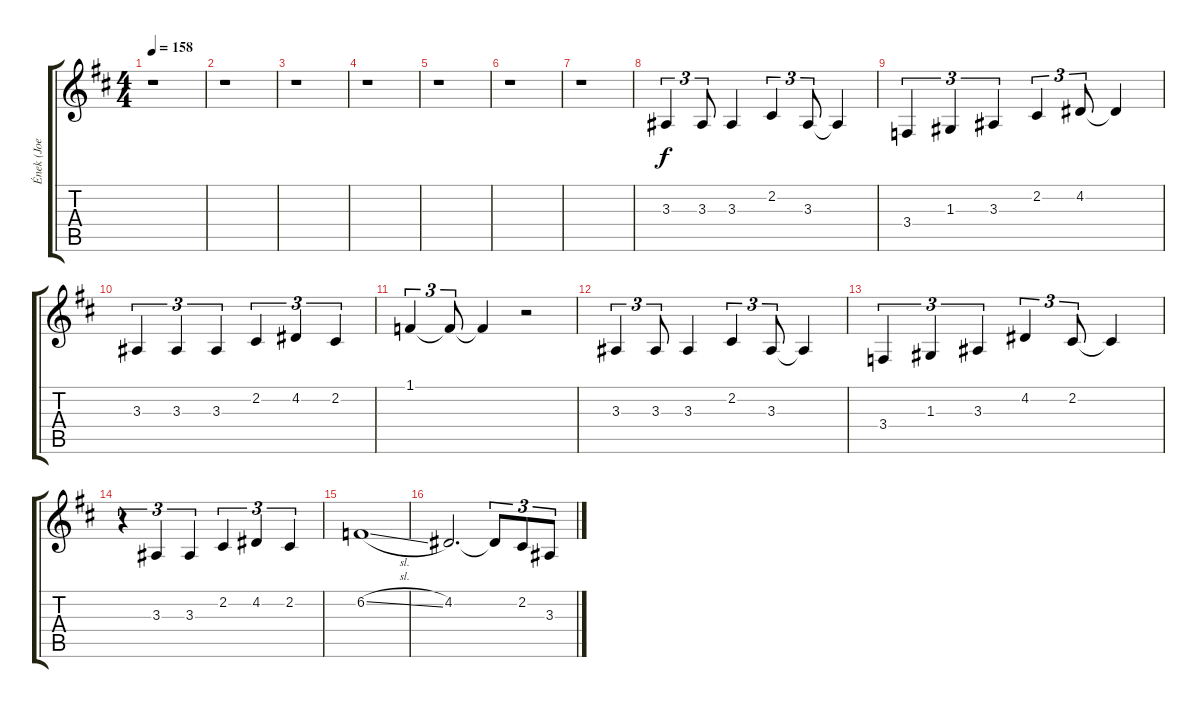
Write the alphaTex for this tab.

\track ("Ének (Joe Lynn Turner)" "Ének (Joe ") {instrument lead2sawtooth}
\staff {score tabs}
\tuning (E4 B3 G3 D3 A2 E2) {hide}
\ts (4 4)
\tempo 158
\clef g2
\ks d
r.1{dy f} |
r.1 |
r.1 |
r.1 |
r.1 |
r.1 |
r.1 |
3.3.4{tu (3 2)} 3.3.8{tu (3 2)} 3.3.4 2.2.4{tu (3 2)} 3.3.8{tu (3 2)} 3.3{t}.4 |
3.4.4{tu (3 2)} 1.3.4{tu (3 2)} 3.3.4{tu (3 2)} 2.2.4{tu (3 2)} 4.2.8{tu (3 2)} 4.2{t}.4 |
3.3.4{tu (3 2)} 3.3.4{tu (3 2)} 3.3.4{tu (3 2)} 2.2.4{tu (3 2)} 4.2.4{tu (3 2)} 2.2.4{tu (3 2)} |
1.1.4{tu (3 2)} 1.1{t}.8{tu (3 2)} 1.1{t}.4 r.2 |
3.3.4{tu (3 2)} 3.3.8{tu (3 2)} 3.3.4 2.2.4{tu (3 2)} 3.3.8{tu (3 2)} 3.3{t}.4 |
3.4.4{tu (3 2)} 1.3.4{tu (3 2)} 3.3.4{tu (3 2)} 4.2.4{tu (3 2)} 2.2.8{tu (3 2)} 2.2{t}.4 |
r.4{tu (3 2)} 3.3.4{tu (3 2)} 3.3.4{tu (3 2)} 2.2.4{tu (3 2)} 4.2.4{tu (3 2)} 2.2.4{tu (3 2)} |
6.2{sl}.1 |
4.2.2{d} 4.2{t}.8{tu (3 2)} 2.2.8{tu (3 2)} 3.3.8{tu (3 2)}
